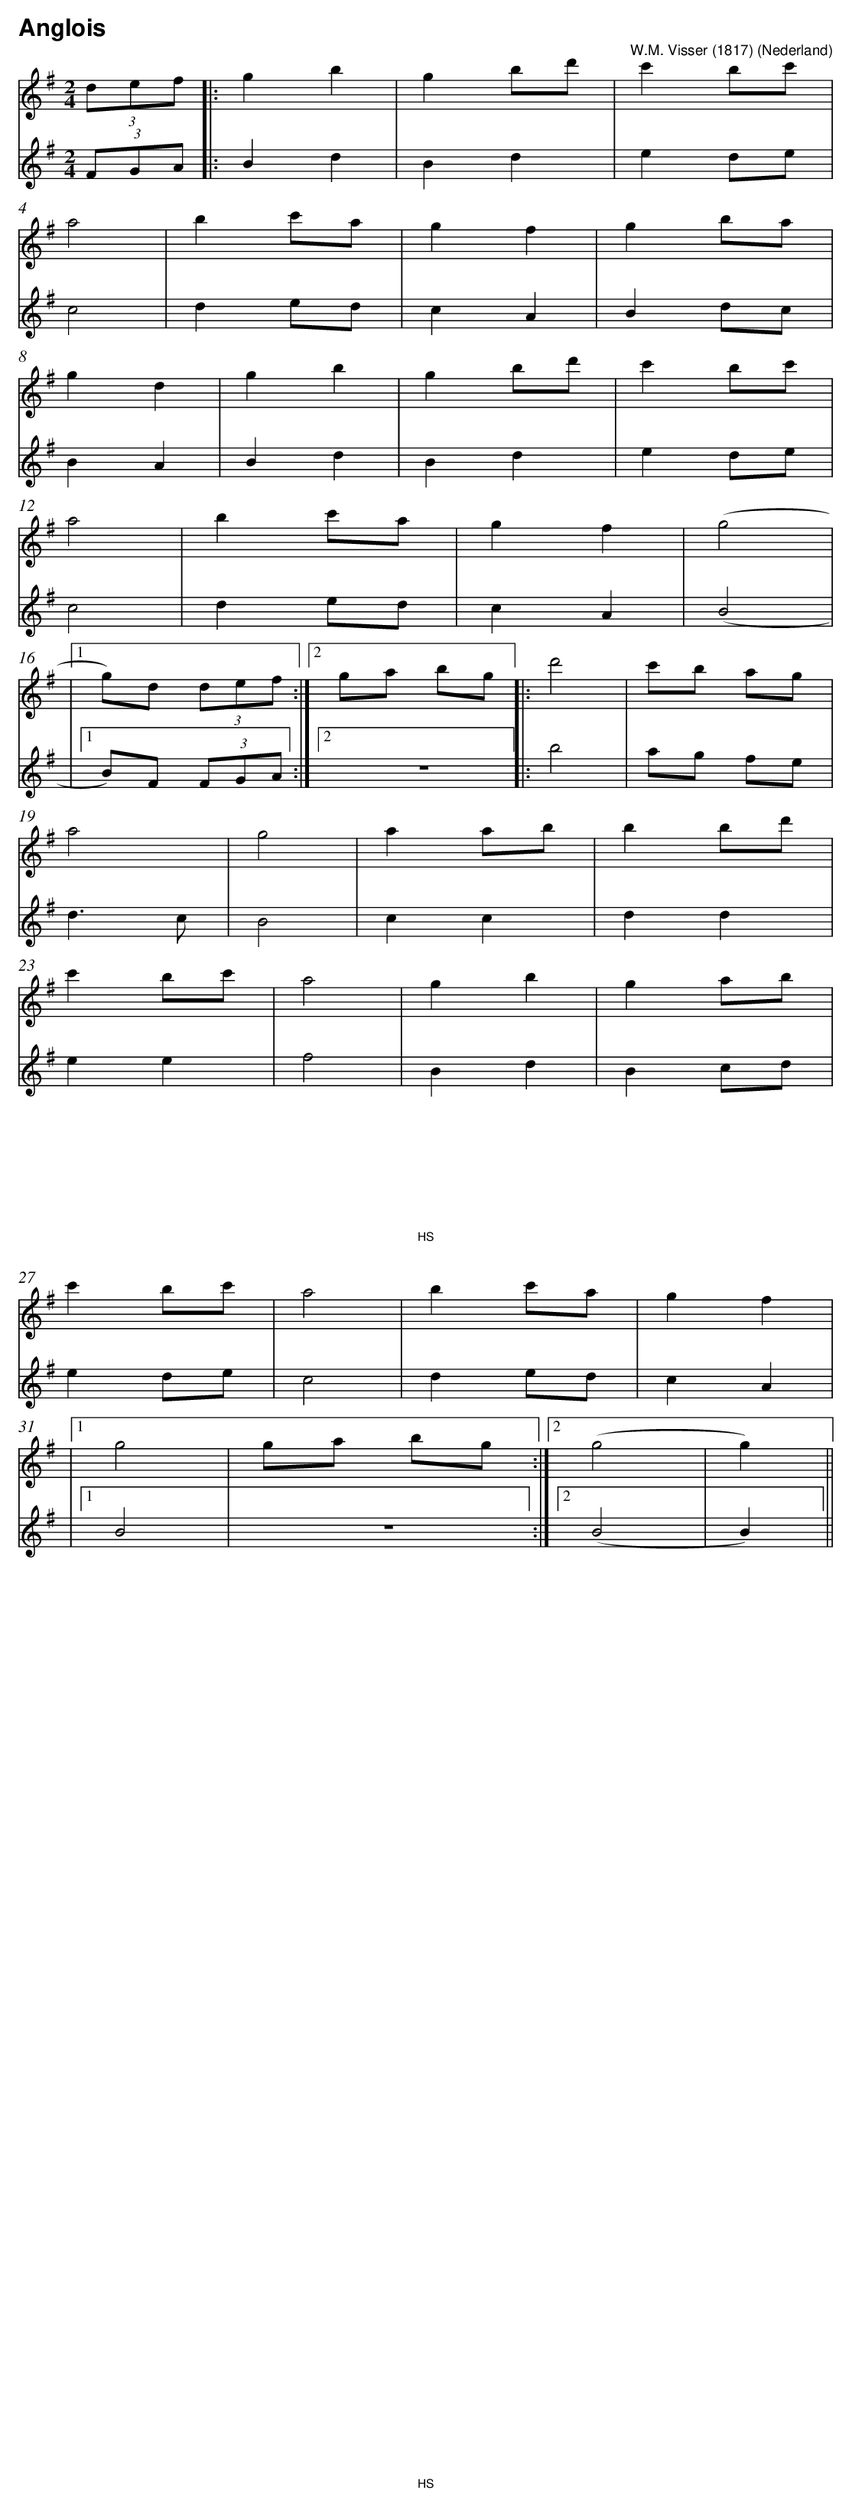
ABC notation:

X:1
T:Anglois
C:W.M. Visser (1817)
O:Nederland
M:2/4
L:1/8
Q:1/4=124
K:G
V:1
(3def  |:g2 b2 |g2 bd' |c'2 bc' |
a4 |b2 c'a |g2 f2 |g2 ba |
g2 d2 |g2 b2 |g2 bd' |c'2 bc' |
a4 |b2 c'a |g2 f2 |(g4 |
|1 g)d  (3def :|2 ga bg || |:d'4 |c'b ag |
a4 |g4 |a2 ab |b2 bd' |
c'2 bc' |a4 |g2 b2 |g2 ab |
c'2 bc' |a4 |b2 c'a |g2 f2 |
|1 g4 |ga bg :|2 (g4 |g2) ||
V:2
(3FGA  |:B2 d2 |B2 d2 |e2 de |
c4 |d2 ed |c2 A2 |B2 dc |
B2 A2 |B2 d2 |B2 d2 |e2 de |
c4 |d2 ed |c2 A2 |(B4 |
|1 B)F  (3FGA :|2 z4 || |:b4 |ag fe |
d3 c|B4 |c2 c2 |d2 d2 |
e2 e2 |f4 |B2 d2 |B2 cd |
e2 de |c4 |d2 ed |c2 A2 |
|1 B4 |z4 :|2 (B4 |B2) ||
